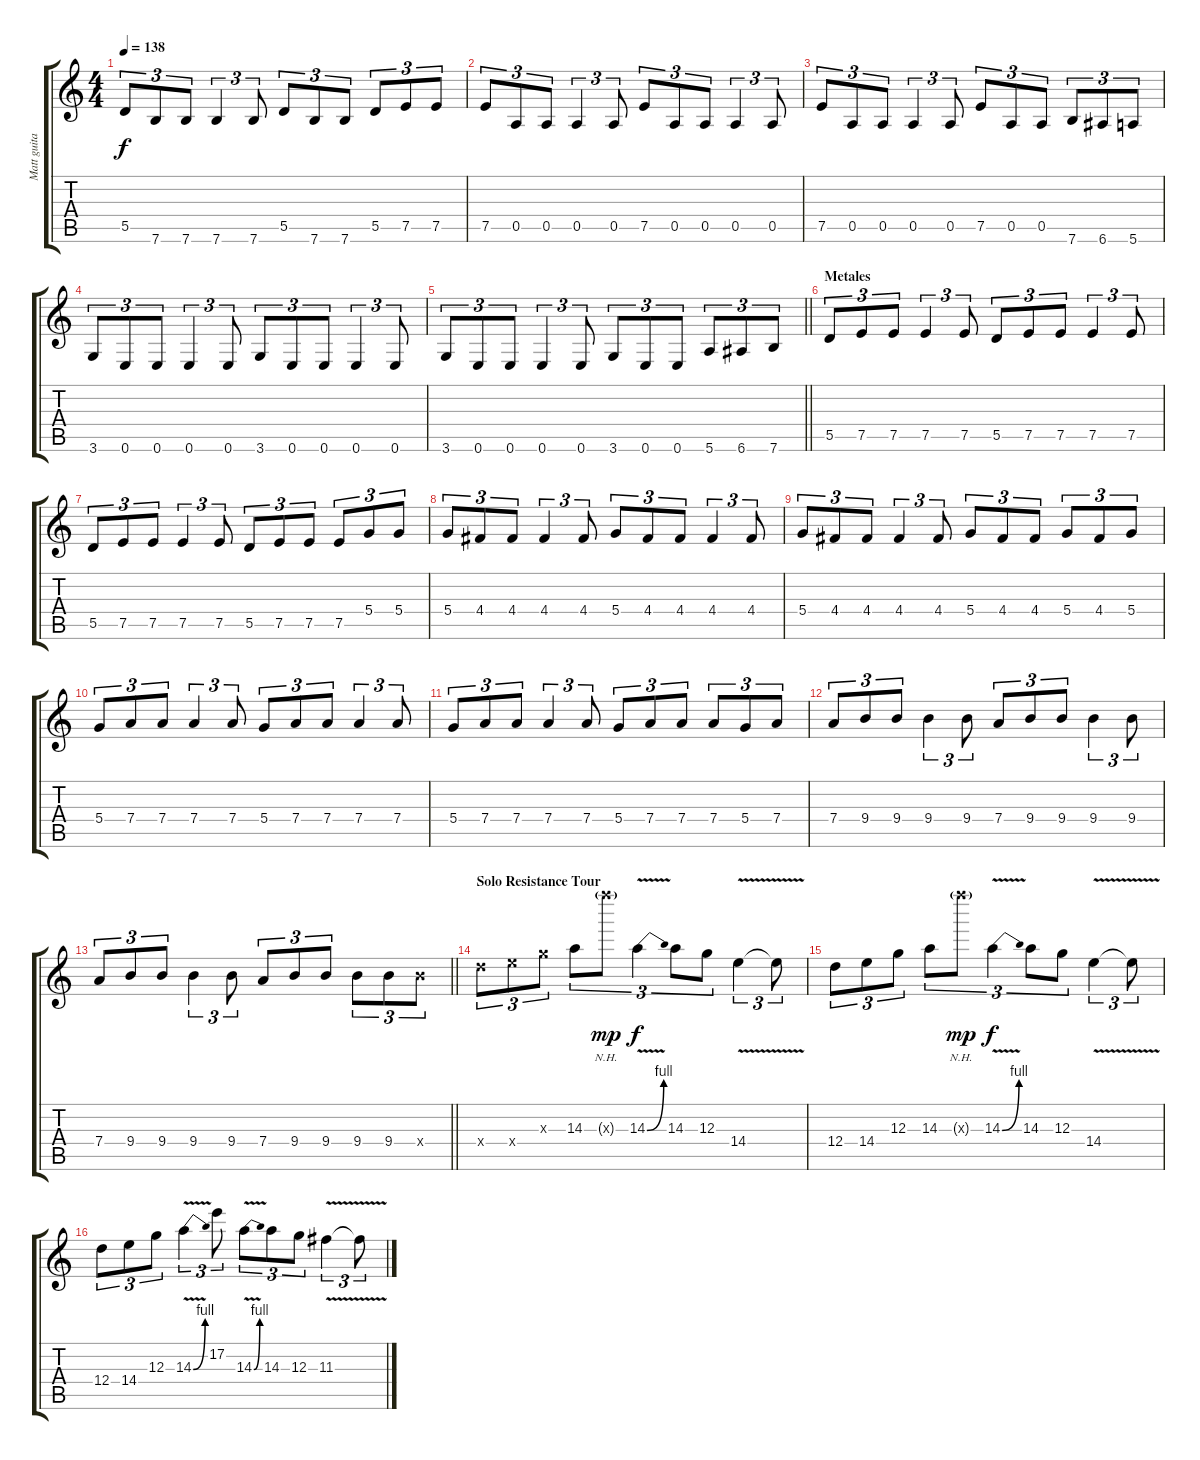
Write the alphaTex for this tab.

\track ("Matt guitarra" "Matt guita") {instrument distortionguitar}
\staff {score tabs}
\tuning (E4 B3 G3 D3 A2 E2) {hide}
\ts (4 4)
\tempo 138
\clef g2
\ks c
5.5.8{tu (3 2) dy f} 7.6.8{tu (3 2)} 7.6.8{tu (3 2)} 7.6.4{tu (3 2)} 7.6.8{tu (3 2)} 5.5.8{tu (3 2)} 7.6.8{tu (3 2)} 7.6.8{tu (3 2)} 5.5.8{tu (3 2)} 7.5.8{tu (3 2)} 7.5.8{tu (3 2)} |
7.5.8{tu (3 2)} 0.5.8{tu (3 2)} 0.5.8{tu (3 2)} 0.5.4{tu (3 2)} 0.5.8{tu (3 2)} 7.5.8{tu (3 2)} 0.5.8{tu (3 2)} 0.5.8{tu (3 2)} 0.5.4{tu (3 2)} 0.5.8{tu (3 2)} |
7.5.8{tu (3 2)} 0.5.8{tu (3 2)} 0.5.8{tu (3 2)} 0.5.4{tu (3 2)} 0.5.8{tu (3 2)} 7.5.8{tu (3 2)} 0.5.8{tu (3 2)} 0.5.8{tu (3 2)} 7.6.8{tu (3 2)} 6.6.8{tu (3 2)} 5.6.8{tu (3 2)} |
3.6.8{tu (3 2)} 0.6.8{tu (3 2)} 0.6.8{tu (3 2)} 0.6.4{tu (3 2)} 0.6.8{tu (3 2)} 3.6.8{tu (3 2)} 0.6.8{tu (3 2)} 0.6.8{tu (3 2)} 0.6.4{tu (3 2)} 0.6.8{tu (3 2)} |
\barLineRight lightlight
3.6.8{tu (3 2)} 0.6.8{tu (3 2)} 0.6.8{tu (3 2)} 0.6.4{tu (3 2)} 0.6.8{tu (3 2)} 3.6.8{tu (3 2)} 0.6.8{tu (3 2)} 0.6.8{tu (3 2)} 5.6.8{tu (3 2)} 6.6.8{tu (3 2)} 7.6.8{tu (3 2)} |
\section ("" "Metales ")
5.5.8{tu (3 2)} 7.5.8{tu (3 2)} 7.5.8{tu (3 2)} 7.5.4{tu (3 2)} 7.5.8{tu (3 2)} 5.5.8{tu (3 2)} 7.5.8{tu (3 2)} 7.5.8{tu (3 2)} 7.5.4{tu (3 2)} 7.5.8{tu (3 2)} |
5.5.8{tu (3 2)} 7.5.8{tu (3 2)} 7.5.8{tu (3 2)} 7.5.4{tu (3 2)} 7.5.8{tu (3 2)} 5.5.8{tu (3 2)} 7.5.8{tu (3 2)} 7.5.8{tu (3 2)} 7.5.8{tu (3 2)} 5.4.8{tu (3 2)} 5.4.8{tu (3 2)} |
5.4.8{tu (3 2)} 4.4.8{tu (3 2)} 4.4.8{tu (3 2)} 4.4.4{tu (3 2)} 4.4.8{tu (3 2)} 5.4.8{tu (3 2)} 4.4.8{tu (3 2)} 4.4.8{tu (3 2)} 4.4.4{tu (3 2)} 4.4.8{tu (3 2)} |
5.4.8{tu (3 2)} 4.4.8{tu (3 2)} 4.4.8{tu (3 2)} 4.4.4{tu (3 2)} 4.4.8{tu (3 2)} 5.4.8{tu (3 2)} 4.4.8{tu (3 2)} 4.4.8{tu (3 2)} 5.4.8{tu (3 2)} 4.4.8{tu (3 2)} 5.4.8{tu (3 2)} |
5.4.8{tu (3 2)} 7.4.8{tu (3 2)} 7.4.8{tu (3 2)} 7.4.4{tu (3 2)} 7.4.8{tu (3 2)} 5.4.8{tu (3 2)} 7.4.8{tu (3 2)} 7.4.8{tu (3 2)} 7.4.4{tu (3 2)} 7.4.8{tu (3 2)} |
5.4.8{tu (3 2)} 7.4.8{tu (3 2)} 7.4.8{tu (3 2)} 7.4.4{tu (3 2)} 7.4.8{tu (3 2)} 5.4.8{tu (3 2)} 7.4.8{tu (3 2)} 7.4.8{tu (3 2)} 7.4.8{tu (3 2)} 5.4.8{tu (3 2)} 7.4.8{tu (3 2)} |
7.4.8{tu (3 2)} 9.4.8{tu (3 2)} 9.4.8{tu (3 2)} 9.4.4{tu (3 2)} 9.4.8{tu (3 2)} 7.4.8{tu (3 2)} 9.4.8{tu (3 2)} 9.4.8{tu (3 2)} 9.4.4{tu (3 2)} 9.4.8{tu (3 2)} |
\barLineRight lightlight
7.4.8{tu (3 2)} 9.4.8{tu (3 2)} 9.4.8{tu (3 2)} 9.4.4{tu (3 2)} 9.4.8{tu (3 2)} 7.4.8{tu (3 2)} 9.4.8{tu (3 2)} 9.4.8{tu (3 2)} 9.4.8{tu (3 2)} 9.4.8{tu (3 2)} 9.4{x}.8{tu (3 2)} |
\section ("" "Solo Resistance Tour ")
12.4{x}.8{tu (3 2)} 14.4{x}.8{tu (3 2)} 12.3{x}.8{tu (3 2)} 14.3.8{tu (3 2)} 14.3{nh g x}.8{tu (3 2) dy mp} 14.3{be (bend 0 0 60 4) v}.4{tu (3 2) dy f} 14.3.8{tu (3 2)} 12.3.8{tu (3 2)} 14.4{v}.4{tu (3 2)} 14.4{t}.8{tu (3 2)} |
12.4.8{tu (3 2)} 14.4.8{tu (3 2)} 12.3.8{tu (3 2)} 14.3.8{tu (3 2)} 14.3{nh g x}.8{tu (3 2) dy mp} 14.3{be (bend 0 0 60 4) v}.4{tu (3 2) dy f} 14.3.8{tu (3 2)} 12.3.8{tu (3 2)} 14.4{v}.4{tu (3 2)} 14.4{t}.8{tu (3 2)} |
12.4.8{tu (3 2)} 14.4.8{tu (3 2)} 12.3.8{tu (3 2)} 14.3{be (bend 0 0 60 4) v}.4{tu (3 2)} 17.2.8{tu (3 2)} 14.3{be (bend 0 0 60 4) v}.8{tu (3 2)} 14.3.8{tu (3 2)} 12.3.8{tu (3 2)} 11.3{v}.4{tu (3 2)} 11.3{t}.8{tu (3 2)}
